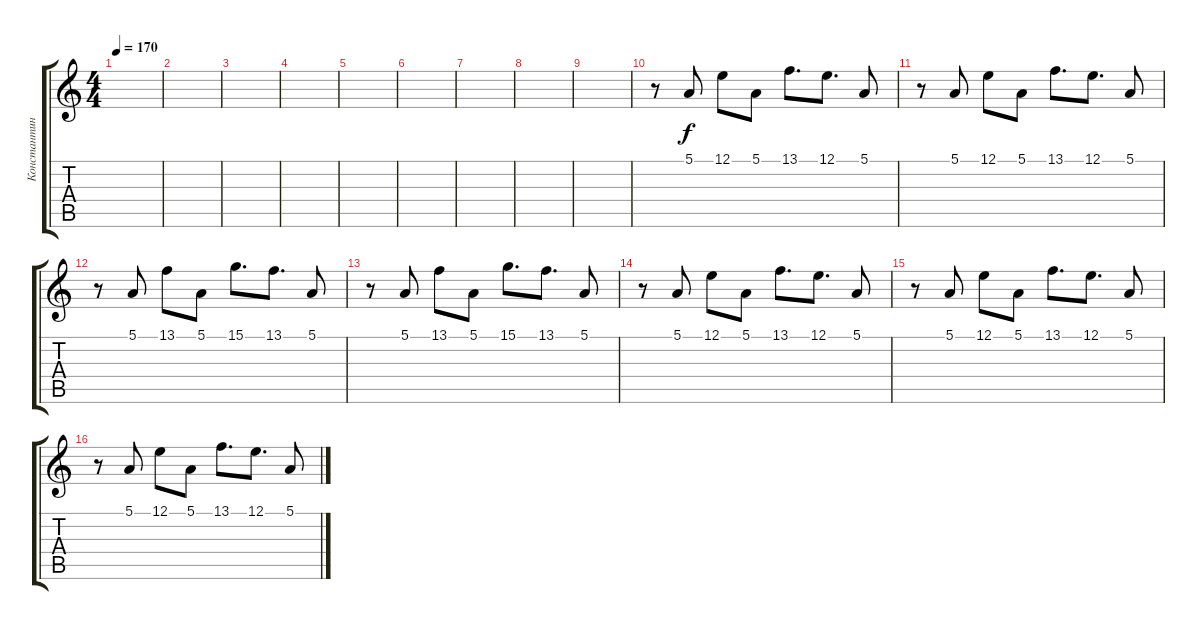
\track ("Константин Бекрев" "Константин") {instrument lead2sawtooth}
\staff {score tabs}
\tuning (E4 B3 G3 D3 A2 E2) {hide}
\ts (4 4)
\tempo 170
\clef g2
\ks c
|
|
|
|
|
|
|
|
|
r.8 5.1.8 12.1.8 5.1.8 13.1.8{d} 12.1.8{d} 5.1.8 |
r.8 5.1.8 12.1.8 5.1.8 13.1.8{d} 12.1.8{d} 5.1.8 |
r.8 5.1.8 13.1.8 5.1.8 15.1.8{d} 13.1.8{d} 5.1.8 |
r.8 5.1.8 13.1.8 5.1.8 15.1.8{d} 13.1.8{d} 5.1.8 |
r.8 5.1.8 12.1.8 5.1.8 13.1.8{d} 12.1.8{d} 5.1.8 |
r.8 5.1.8 12.1.8 5.1.8 13.1.8{d} 12.1.8{d} 5.1.8 |
r.8 5.1.8 12.1.8 5.1.8 13.1.8{d} 12.1.8{d} 5.1.8
